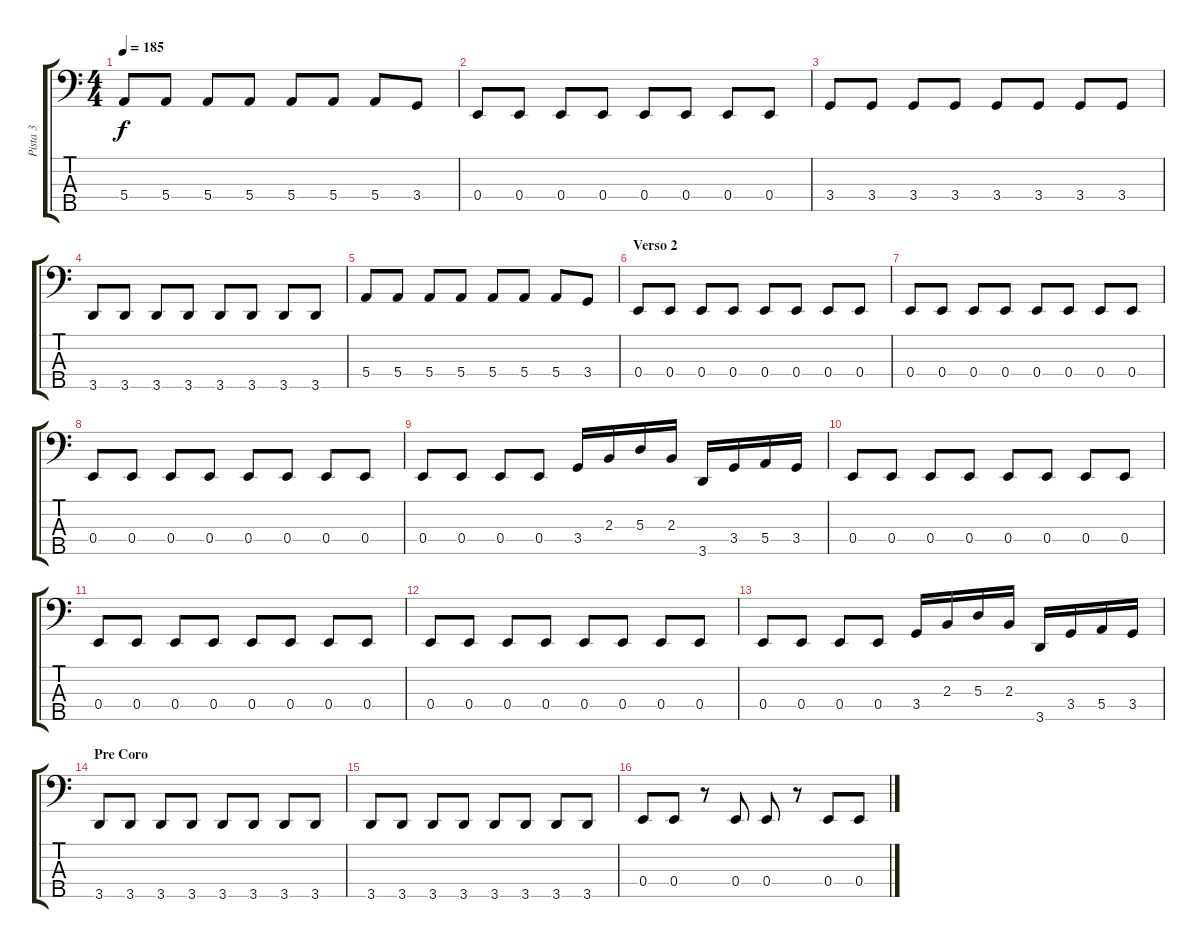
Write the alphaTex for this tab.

\track ("Pista 3" "Pista 3") {instrument electricbassfinger}
\staff {score tabs}
\tuning (G2 D2 A1 E1 B0) {hide}
\ts (4 4)
\tempo 185
\clef f4
\ks c
5.4.8{dy f} 5.4.8 5.4.8 5.4.8 5.4.8 5.4.8 5.4.8 3.4.8 |
0.4.8 0.4.8 0.4.8 0.4.8 0.4.8 0.4.8 0.4.8 0.4.8 |
3.4.8 3.4.8 3.4.8 3.4.8 3.4.8 3.4.8 3.4.8 3.4.8 |
3.5.8 3.5.8 3.5.8 3.5.8 3.5.8 3.5.8 3.5.8 3.5.8 |
5.4.8 5.4.8 5.4.8 5.4.8 5.4.8 5.4.8 5.4.8 3.4.8 |
\section ("" "Verso 2")
0.4.8 0.4.8 0.4.8 0.4.8 0.4.8 0.4.8 0.4.8 0.4.8 |
0.4.8 0.4.8 0.4.8 0.4.8 0.4.8 0.4.8 0.4.8 0.4.8 |
0.4.8 0.4.8 0.4.8 0.4.8 0.4.8 0.4.8 0.4.8 0.4.8 |
0.4.8 0.4.8 0.4.8 0.4.8 3.4.16 2.3.16 5.3.16 2.3.16 3.5.16 3.4.16 5.4.16 3.4.16 |
0.4.8 0.4.8 0.4.8 0.4.8 0.4.8 0.4.8 0.4.8 0.4.8 |
0.4.8 0.4.8 0.4.8 0.4.8 0.4.8 0.4.8 0.4.8 0.4.8 |
0.4.8 0.4.8 0.4.8 0.4.8 0.4.8 0.4.8 0.4.8 0.4.8 |
0.4.8 0.4.8 0.4.8 0.4.8 3.4.16 2.3.16 5.3.16 2.3.16 3.5.16 3.4.16 5.4.16 3.4.16 |
\section ("" "Pre Coro")
3.5.8 3.5.8 3.5.8 3.5.8 3.5.8 3.5.8 3.5.8 3.5.8 |
3.5.8 3.5.8 3.5.8 3.5.8 3.5.8 3.5.8 3.5.8 3.5.8 |
0.4.8 0.4.8 r.8 0.4.8 0.4.8 r.8 0.4.8 0.4.8
